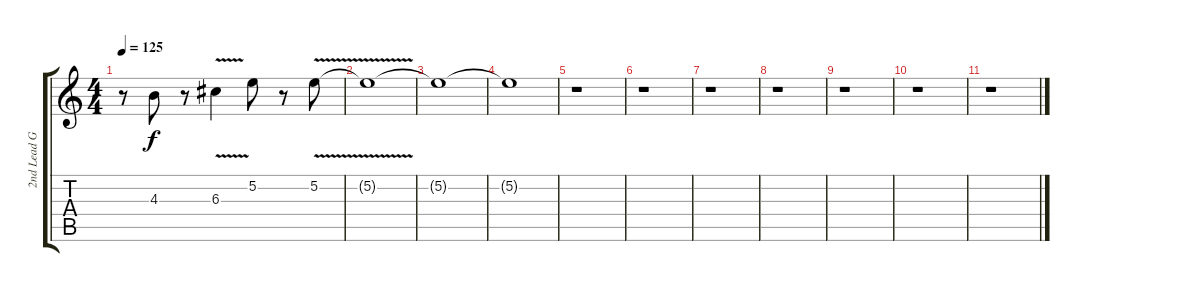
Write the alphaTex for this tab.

\track ("2nd Lead Guitar + Additional Guitar" "2nd Lead G") {instrument distortionguitar}
\staff {score tabs}
\tuning (E4 B3 G3 D3 A2 D2) {hide}
\ts (4 4)
\tempo 125
\clef g2
\ks c
r.8{dy f} 4.3.8 r.8 6.3{v}.4 5.2.8 r.8 5.2{v}.8 |
5.2{t}.1 |
5.2{t}.1 |
5.2{t}.1 |
r.1 |
r.1 |
r.1 |
r.1 |
r.1 |
r.1 |
r.1
